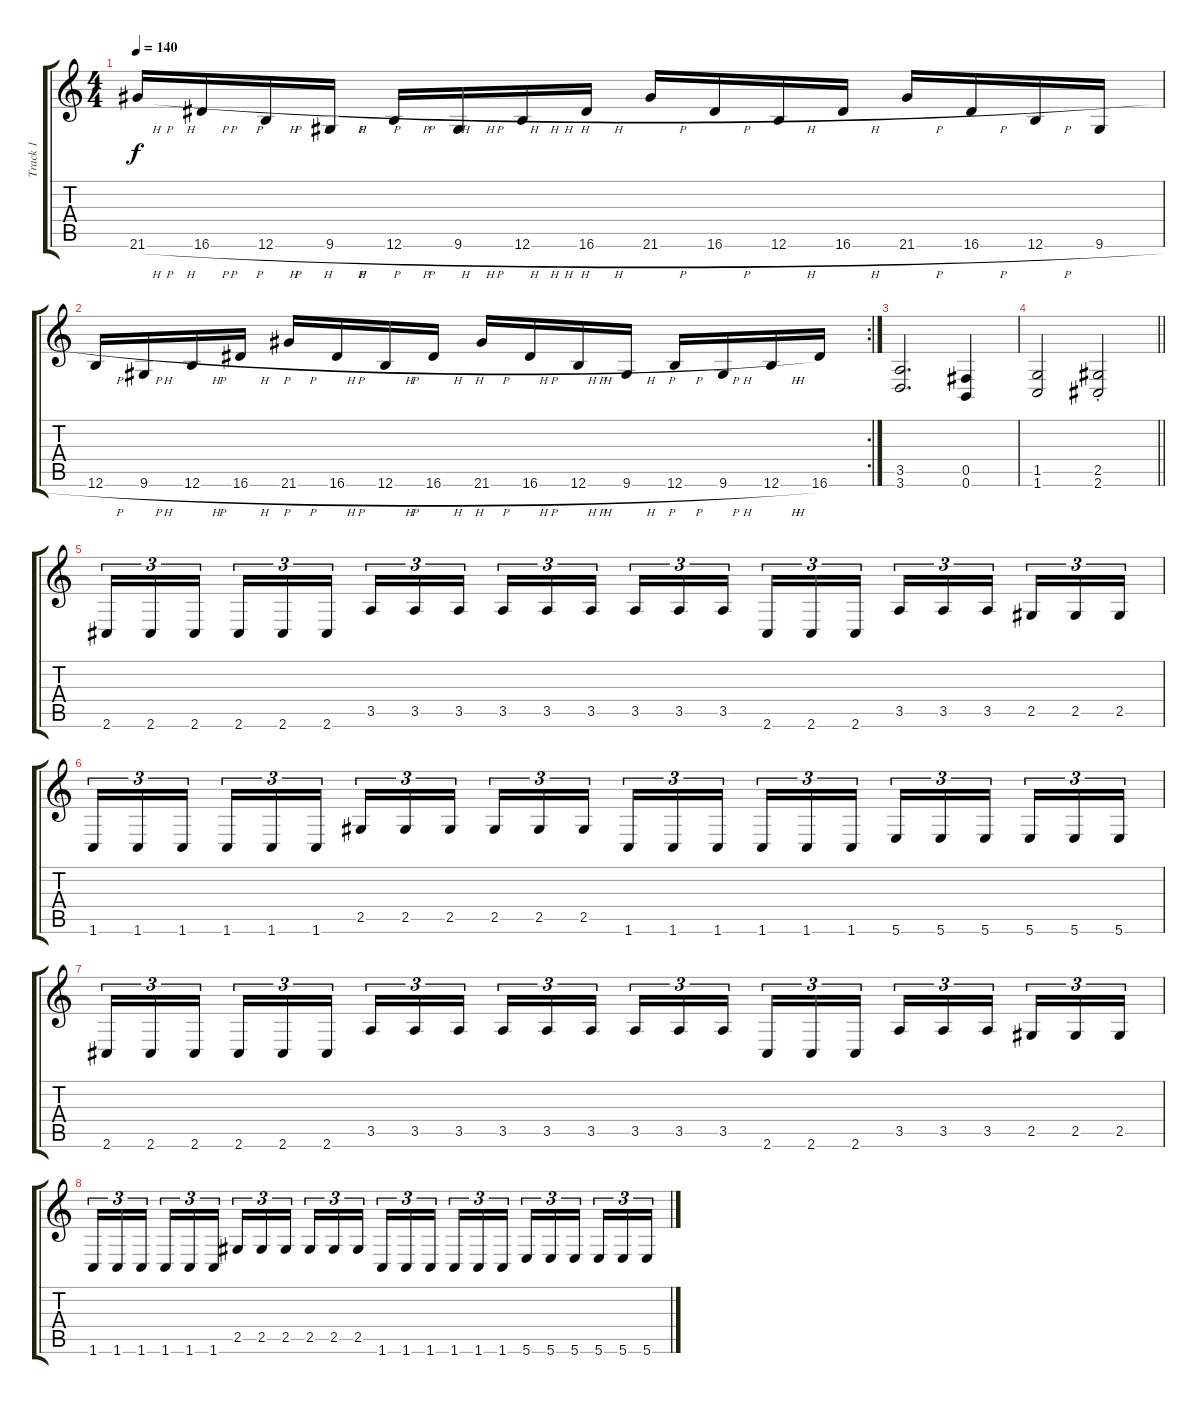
\track ("Track 1" "Track 1") {instrument distortionguitar}
\staff {score tabs}
\tuning (Db4 Ab3 E3 B2 Gb2 B1) {hide}
\ts (4 4)
\tempo 140
\clef g2
\ks c
21.6{h}.16{dy f} 16.6{h}.16 12.6{h}.16 9.6{h}.16 12.6{h}.16 9.6{h}.16 12.6{h}.16 16.6{h}.16 21.6{h}.16 16.6{h}.16 12.6{h}.16 16.6{h}.16 21.6{h}.16 16.6{h}.16 12.6{h}.16 9.6{h}.16 |
\rc 2
12.6{h}.16 9.6{h}.16 12.6{h}.16 16.6{h}.16 21.6{h}.16 16.6{h}.16 12.6{h}.16 16.6{h}.16 21.6{h}.16 16.6{h}.16 12.6{h}.16 9.6{h}.16 12.6{h}.16 9.6{h}.16 12.6{h}.16 16.6.16 |
(3.5 3.6).2{d balance 5} (0.5 0.6).4 |
\barLineRight lightlight
(1.5 1.6).2 (2.5{st} 2.6{st}).2 |
\section ("" "")
2.6.16{tu (3 2)} 2.6.16{tu (3 2)} 2.6.16{tu (3 2) beam splitsecondary} 2.6.16{tu (3 2)} 2.6.16{tu (3 2)} 2.6.16{tu (3 2)} 3.5.16{tu (3 2)} 3.5.16{tu (3 2)} 3.5.16{tu (3 2) beam splitsecondary} 3.5.16{tu (3 2)} 3.5.16{tu (3 2)} 3.5.16{tu (3 2)} 3.5.16{tu (3 2)} 3.5.16{tu (3 2)} 3.5.16{tu (3 2) beam splitsecondary} 2.6.16{tu (3 2)} 2.6.16{tu (3 2)} 2.6.16{tu (3 2)} 3.5.16{tu (3 2)} 3.5.16{tu (3 2)} 3.5.16{tu (3 2) beam splitsecondary} 2.5.16{tu (3 2)} 2.5.16{tu (3 2)} 2.5.16{tu (3 2)} |
1.6.16{tu (3 2)} 1.6.16{tu (3 2)} 1.6.16{tu (3 2) beam splitsecondary} 1.6.16{tu (3 2)} 1.6.16{tu (3 2)} 1.6.16{tu (3 2)} 2.5.16{tu (3 2)} 2.5.16{tu (3 2)} 2.5.16{tu (3 2) beam splitsecondary} 2.5.16{tu (3 2)} 2.5.16{tu (3 2)} 2.5.16{tu (3 2)} 1.6.16{tu (3 2)} 1.6.16{tu (3 2)} 1.6.16{tu (3 2) beam splitsecondary} 1.6.16{tu (3 2)} 1.6.16{tu (3 2)} 1.6.16{tu (3 2)} 5.6.16{tu (3 2)} 5.6.16{tu (3 2)} 5.6.16{tu (3 2) beam splitsecondary} 5.6.16{tu (3 2)} 5.6.16{tu (3 2)} 5.6.16{tu (3 2)} |
2.6.16{tu (3 2)} 2.6.16{tu (3 2)} 2.6.16{tu (3 2) beam splitsecondary} 2.6.16{tu (3 2)} 2.6.16{tu (3 2)} 2.6.16{tu (3 2)} 3.5.16{tu (3 2)} 3.5.16{tu (3 2)} 3.5.16{tu (3 2) beam splitsecondary} 3.5.16{tu (3 2)} 3.5.16{tu (3 2)} 3.5.16{tu (3 2)} 3.5.16{tu (3 2)} 3.5.16{tu (3 2)} 3.5.16{tu (3 2) beam splitsecondary} 2.6.16{tu (3 2)} 2.6.16{tu (3 2)} 2.6.16{tu (3 2)} 3.5.16{tu (3 2)} 3.5.16{tu (3 2)} 3.5.16{tu (3 2) beam splitsecondary} 2.5.16{tu (3 2)} 2.5.16{tu (3 2)} 2.5.16{tu (3 2)} |
1.6.16{tu (3 2)} 1.6.16{tu (3 2)} 1.6.16{tu (3 2) beam splitsecondary} 1.6.16{tu (3 2)} 1.6.16{tu (3 2)} 1.6.16{tu (3 2)} 2.5.16{tu (3 2)} 2.5.16{tu (3 2)} 2.5.16{tu (3 2) beam splitsecondary} 2.5.16{tu (3 2)} 2.5.16{tu (3 2)} 2.5.16{tu (3 2)} 1.6.16{tu (3 2)} 1.6.16{tu (3 2)} 1.6.16{tu (3 2) beam splitsecondary} 1.6.16{tu (3 2)} 1.6.16{tu (3 2)} 1.6.16{tu (3 2)} 5.6.16{tu (3 2)} 5.6.16{tu (3 2)} 5.6.16{tu (3 2) beam splitsecondary} 5.6.16{tu (3 2)} 5.6.16{tu (3 2)} 5.6.16{tu (3 2)}
